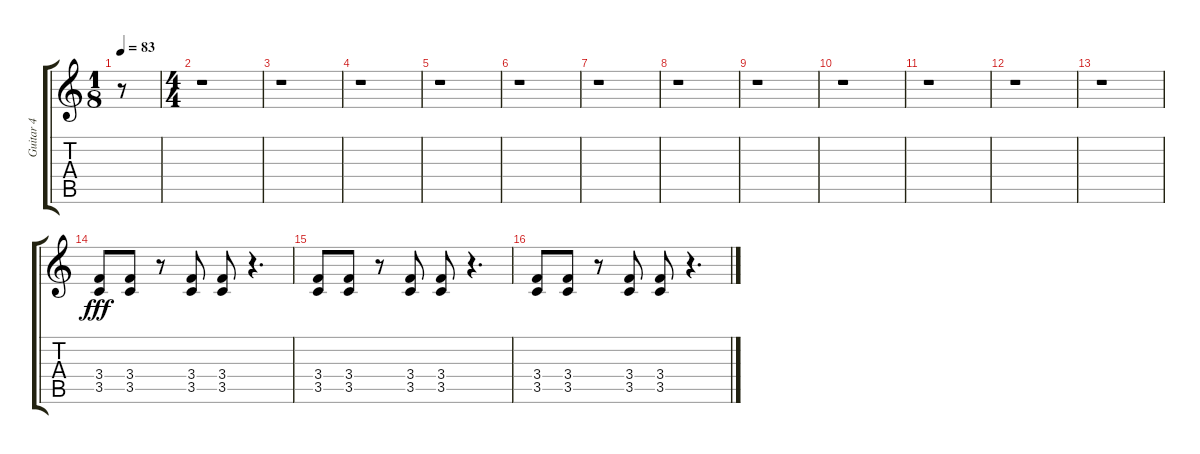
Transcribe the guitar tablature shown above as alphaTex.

\track ("Guitar 4" "Guitar 4") {instrument distortionguitar}
\staff {score tabs}
\tuning (E4 B3 G3 D3 A2 E2) {hide}
\ts (1 8)
\tempo 83
\clef g2
\ks c
r.8{dy fff instrument distortionguitar} |
\ts (4 4)
r.1 |
r.1 |
r.1 |
r.1 |
r.1 |
r.1 |
r.1 |
r.1 |
r.1 |
r.1 |
r.1 |
r.1 |
(3.4 3.5).8 (3.4 3.5).8 r.8 (3.4 3.5).8 (3.4 3.5).8 r.4{d} |
(3.4 3.5).8 (3.4 3.5).8 r.8 (3.4 3.5).8 (3.4 3.5).8 r.4{d} |
(3.4 3.5).8 (3.4 3.5).8 r.8 (3.4 3.5).8 (3.4 3.5).8 r.4{d}
